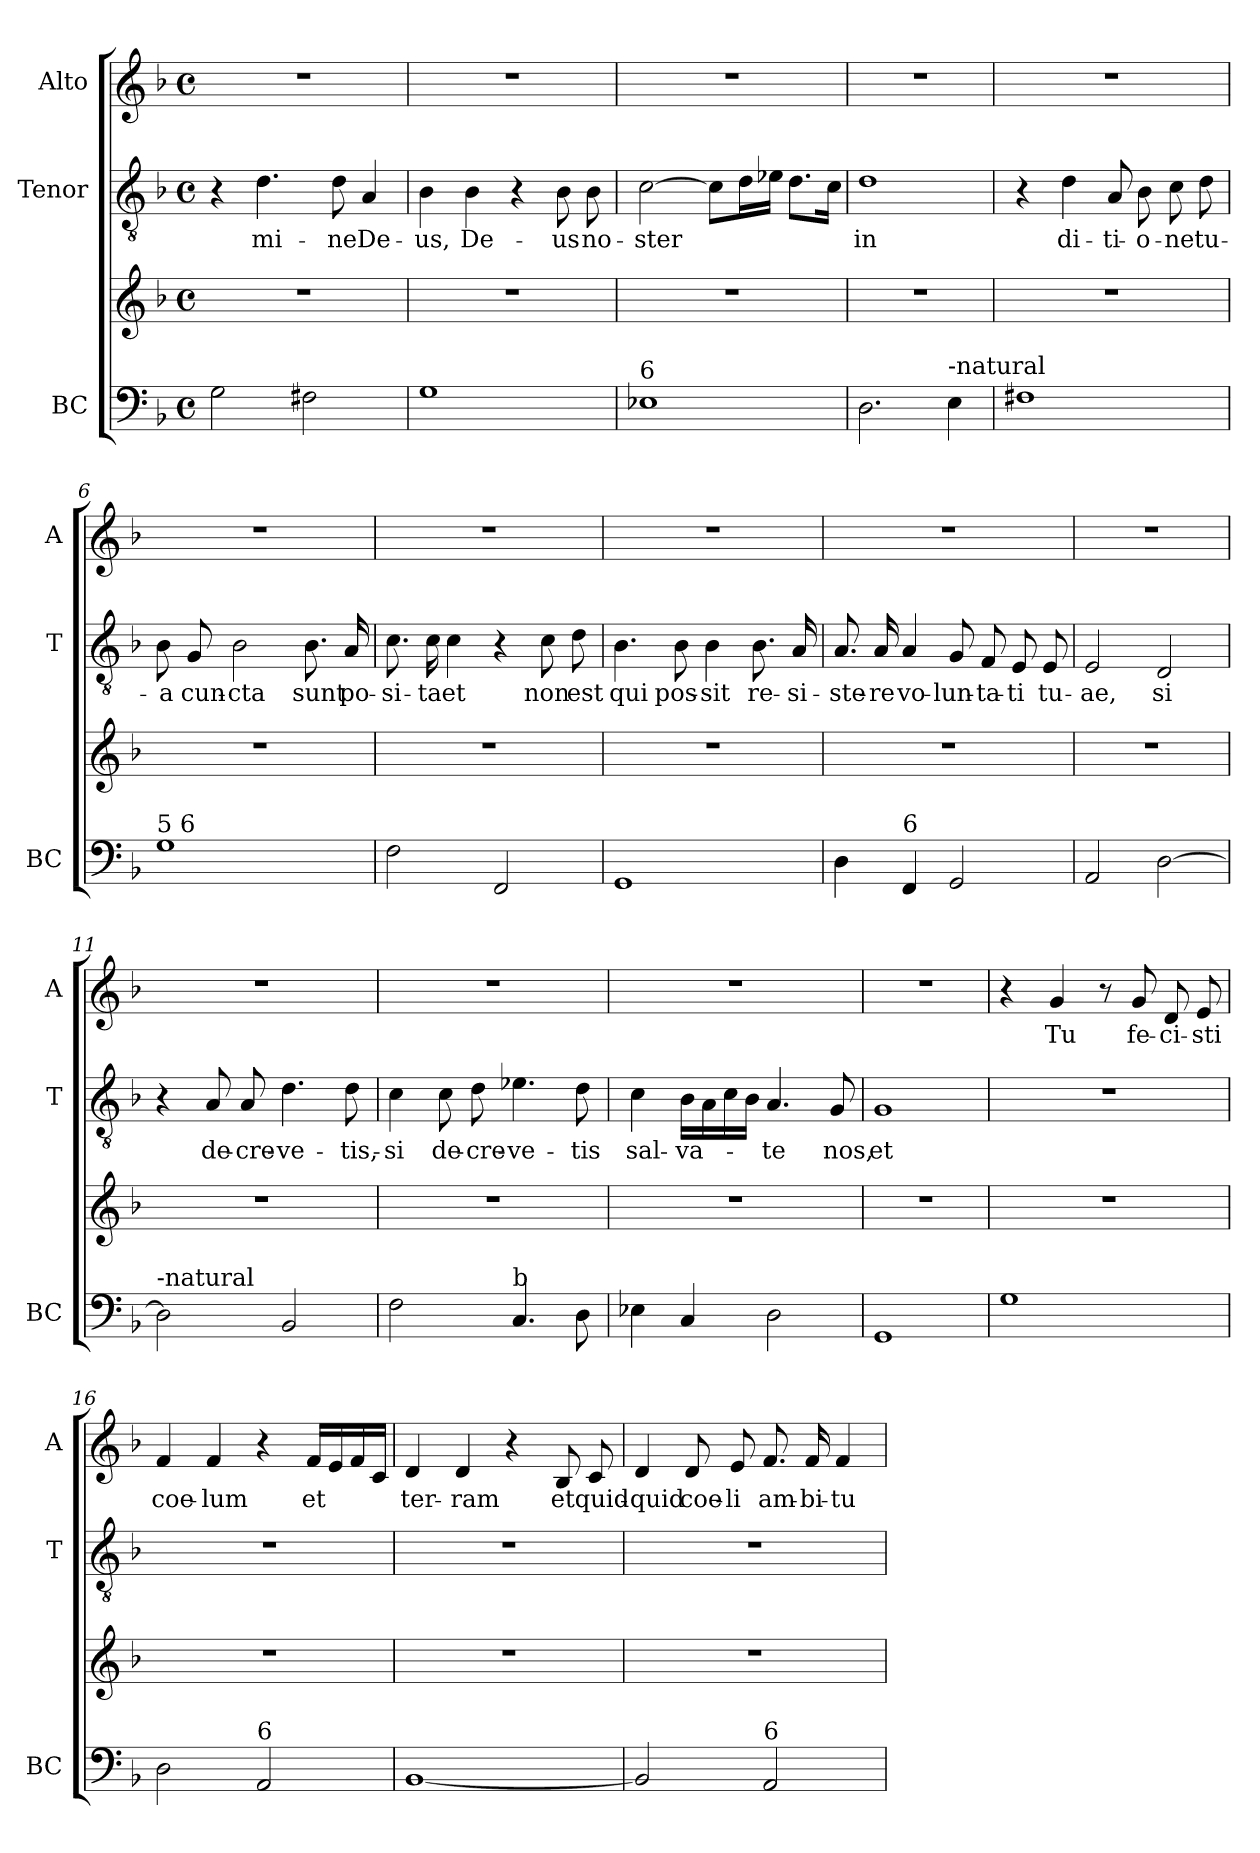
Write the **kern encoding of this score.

**kern	**kern	**kern	**text	**kern	**text
*part3	*part3	*part2	*part2	*part1	*part1
*staff4	*staff3	*staff2	*staff2	*staff1	*staff1
*I"BC	*	*I"Tenor	*	*I"Alto	*
*I'BC	*	*I'T	*	*I'A	*
*clefF4	*clefG2	*clefGv2	*	*clefG2	*
*k[b-]	*k[b-]	*k[b-]	*	*k[b-]	*
*F:	*F:	*F:	*	*F:	*
*M4/4	*M4/4	*M4/4	*	*M4/4	*
*met(c)	*met(c)	*met(c)	*	*met(c)	*
=1	=1	=1	=1	=1	=1
2G\	1r	4r	.	1r	.
!	!	!	!LO:LY:b	!	!
.	.	4.d\	mi-	.	.
2F#X\	.	.	.	.	.
!	!	!	!LO:LY:b	!	!
.	.	8d\	-ne	.	.
!	!	!	!LO:LY:b	!	!
.	.	4A/	De-	.	.
=2	=2	=2	=2	=2	=2
!	!	!	!LO:LY:b	!	!
1G	1r	4B-\	-us,	1r	.
!	!	!	!LO:LY:b	!	!
.	.	4B-\	De-	.	.
.	.	4r	.	.	.
!	!	!	!LO:LY:b	!	!
.	.	8B-\	-us	.	.
!	!	!	!LO:LY:b	!	!
.	.	8B-\	no-	.	.
=3	=3	=3	=3	=3	=3
!LO:TX:a:t=6	!	!	!	!	!
!	!	!	!LO:LY:b	!	!
1E-X	1r	[2c\	-ster	1r	.
.	.	8c\L]	.	.	.
.	.	16d\L	.	.	.
.	.	16e-X\JJ	.	.	.
.	.	8.d\L	.	.	.
.	.	16c\Jk	.	.	.
=4	=4	=4	=4	=4	=4
!	!	!	!LO:LY:b	!	!
2.D\	1r	1d	in	1r	.
!LO:TX:a:t=-natural	!	!	!	!	!
4E\	.	.	.	.	.
=5	=5	=5	=5	=5	=5
1F#X	1r	4r	.	1r	.
!	!	!	!LO:LY:b	!	!
.	.	4d\	di-	.	.
!	!	!	!LO:LY:b	!	!
.	.	8A/	-ti-	.	.
!	!	!	!LO:LY:b	!	!
.	.	8B-\	-o-	.	.
!	!	!	!LO:LY:b	!	!
.	.	8c\	-ne	.	.
!	!	!	!LO:LY:b	!	!
.	.	8d\	tu-	.	.
!!LO:LB:g=z
=6	=6	=6	=6	=6	=6
!LO:TX:a:t=5      6	!	!	!	!	!
!	!	!	!LO:LY:b	!	!
1G	1r	8B-\	-a	1r	.
!	!	!	!LO:LY:b	!	!
.	.	8G/	cun-	.	.
!	!	!	!LO:LY:b	!	!
.	.	2B-\	-cta	.	.
!	!	!	!LO:LY:b	!	!
.	.	8.B-\	sunt	.	.
!	!	!	!LO:LY:b	!	!
.	.	16A/	po-	.	.
=7	=7	=7	=7	=7	=7
!	!	!	!LO:LY:b	!	!
2F\	1r	8.c\	-si-	1r	.
!	!	!	!LO:LY:b	!	!
.	.	16c\	-ta	.	.
!	!	!	!LO:LY:b	!	!
.	.	4c\	et	.	.
2FF/	.	4r	.	.	.
!	!	!	!LO:LY:b	!	!
.	.	8c\	non	.	.
!	!	!	!LO:LY:b	!	!
.	.	8d\	est	.	.
=8	=8	=8	=8	=8	=8
!	!	!	!LO:LY:b	!	!
1GG	1r	4.B-\	qui	1r	.
!	!	!	!LO:LY:b	!	!
.	.	8B-\	pos-	.	.
!	!	!	!LO:LY:b	!	!
.	.	4B-\	-sit	.	.
!	!	!	!LO:LY:b	!	!
.	.	8.B-\	re-	.	.
!	!	!	!LO:LY:b	!	!
.	.	16A/	-si-	.	.
=9	=9	=9	=9	=9	=9
!	!	!	!LO:LY:b	!	!
4D\	1r	8.A/	-ste-	1r	.
!	!	!	!LO:LY:b	!	!
.	.	16A/	-re	.	.
!LO:TX:a:t=6	!	!	!	!	!
!	!	!	!LO:LY:b	!	!
4FF/	.	4A/	vo-	.	.
!	!	!	!LO:LY:b	!	!
2GG/	.	8G/	-lun-	.	.
!	!	!	!LO:LY:b	!	!
.	.	8F/	-ta-	.	.
!	!	!	!LO:LY:b	!	!
.	.	8E/	-ti	.	.
!	!	!	!LO:LY:b	!	!
.	.	8E/	tu-	.	.
=10	=10	=10	=10	=10	=10
!	!	!	!LO:LY:b	!	!
2AA/	1r	2E/	-ae,	1r	.
!	!	!	!LO:LY:b	!	!
[2D\	.	2D/	si	.	.
!!LO:LB:g=z
=11	=11	=11	=11	=11	=11
!LO:TX:a:t=-natural	!	!	!	!	!
2D\]	1r	4r	.	1r	.
!	!	!	!LO:LY:b	!	!
.	.	8A/	de-	.	.
!	!	!	!LO:LY:b	!	!
.	.	8A/	-cre-	.	.
!	!	!	!LO:LY:b	!	!
2BB-/	.	4.d\	-ve-	.	.
!	!	!	!LO:LY:b	!	!
.	.	8d\	-tis,-	.	.
=12	=12	=12	=12	=12	=12
!	!	!	!LO:LY:b	!	!
2F\	1r	4c\	-si	1r	.
!	!	!	!LO:LY:b	!	!
.	.	8c\	de-	.	.
!	!	!	!LO:LY:b	!	!
.	.	8d\	-cre-	.	.
!LO:TX:a:t=b	!	!	!	!	!
!	!	!	!LO:LY:b	!	!
4.C/	.	4.e-X\	-ve-	.	.
!	!	!	!LO:LY:b	!	!
8D\	.	8d\	-tis	.	.
=13	=13	=13	=13	=13	=13
!	!	!	!LO:LY:b	!	!
4E-X\	1r	4c\	sal-	1r	.
!	!	!	!LO:LY:b	!	!
4C/	.	16B-\LL	-va-	.	.
.	.	16A\	.	.	.
.	.	16c\	.	.	.
.	.	16B-\JJ	.	.	.
!	!	!	!LO:LY:b	!	!
2D\	.	4.A/	-te	.	.
!	!	!	!LO:LY:b	!	!
.	.	8G/	nos,	.	.
=14	=14	=14	=14	=14	=14
!	!	!	!LO:LY:b	!	!
1GG	1r	1G	et	1r	.
=15	=15	=15	=15	=15	=15
1G	1r	1r	.	4r	.
!	!	!	!	!	!LO:LY:b
.	.	.	.	4g/	Tu
.	.	.	.	8r	.
!	!	!	!	!	!LO:LY:b
.	.	.	.	8g/	fe-
!	!	!	!	!	!LO:LY:b
.	.	.	.	8d/	-ci-
!	!	!	!	!	!LO:LY:b
.	.	.	.	8e/	-sti
!!LO:PB:g=z
=16	=16	=16	=16	=16	=16
!	!	!	!	!	!LO:LY:b
2D\	1r	1r	.	4f/	coe-
!	!	!	!	!	!LO:LY:b
.	.	.	.	4f/	-lum
!LO:TX:a:t=6	!	!	!	!	!
2AA/	.	.	.	4r	.
!	!	!	!	!	!LO:LY:b
.	.	.	.	16f/LL	et
.	.	.	.	16e/	.
.	.	.	.	16f/	.
.	.	.	.	16c/JJ	.
=17	=17	=17	=17	=17	=17
!	!	!	!	!	!LO:LY:b
[1BB-	1r	1r	.	4d/	ter-
!	!	!	!	!	!LO:LY:b
.	.	.	.	4d/	-ram
.	.	.	.	4r	.
!	!	!	!	!	!LO:LY:b
.	.	.	.	8B-/	et
!	!	!	!	!	!LO:LY:b
.	.	.	.	8c/	quid-
=18	=18	=18	=18	=18	=18
!	!	!	!	!	!LO:LY:b
2BB-/]	1r	1r	.	4d/	-quid
!	!	!	!	!	!LO:LY:b
.	.	.	.	8d/	coe-
!	!	!	!	!	!LO:LY:b
.	.	.	.	8e/	-li
!LO:TX:a:t=6	!	!	!	!	!
!	!	!	!	!	!LO:LY:b
2AA/	.	.	.	8.f/	am-
!	!	!	!	!	!LO:LY:b
.	.	.	.	16f/	-bi-
!	!	!	!	!	!LO:LY:b
.	.	.	.	4f/	-tu
=	=	=	=	=	=
*-	*-	*-	*-	*-	*-
